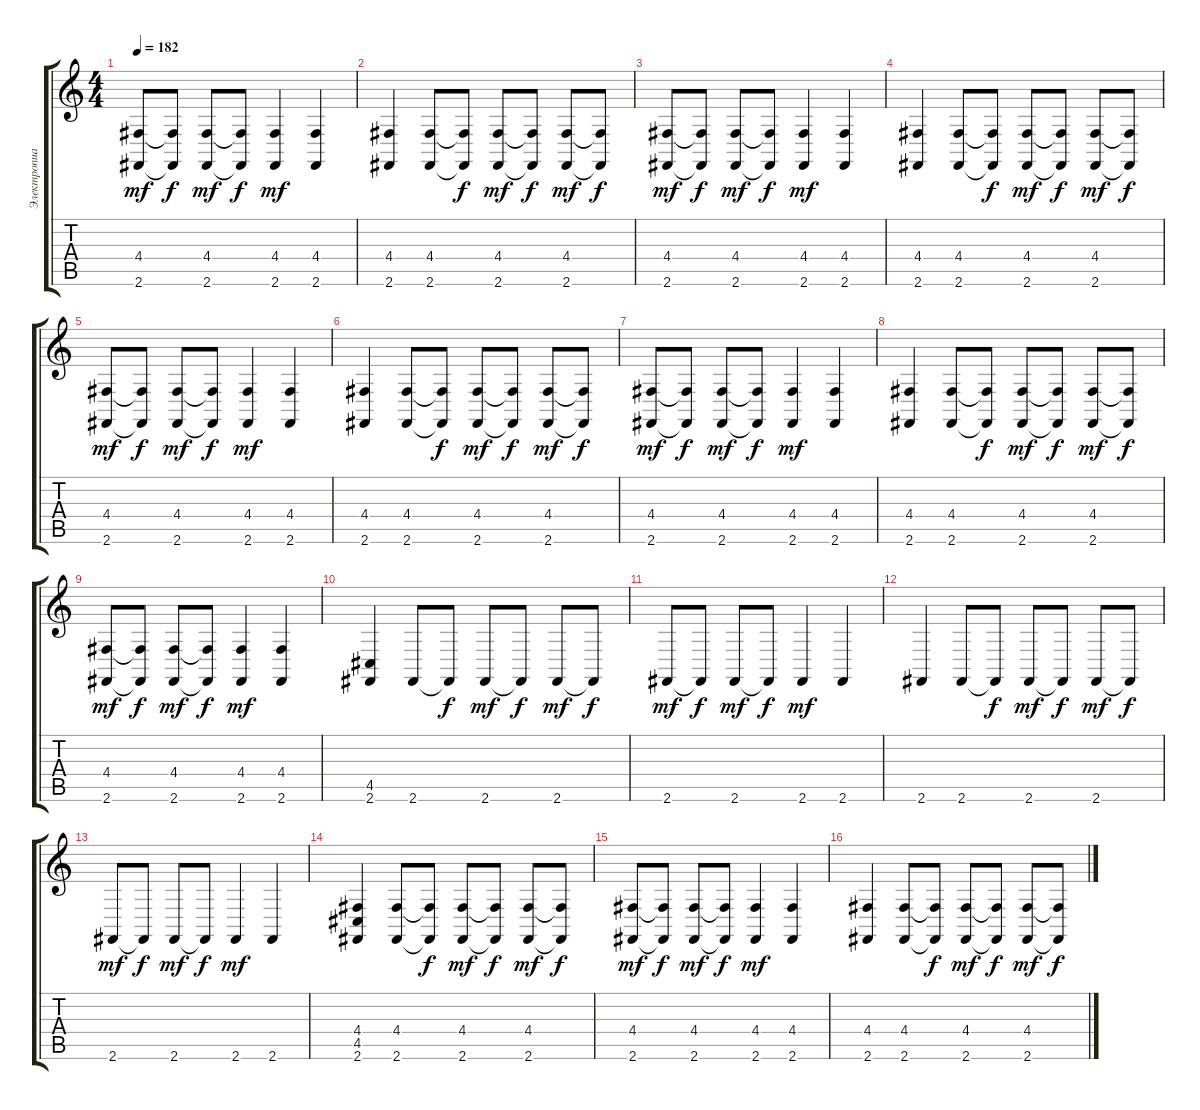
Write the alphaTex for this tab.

\track ("Электропиано" "Электропиа") {instrument celesta}
\staff {score tabs}
\tuning (E4 B3 G3 D3 A2 E2) {hide}
\ts (4 4)
\tempo 182
\clef g2
\ks c
(4.4 2.6).8{dy mf} (4.4{t} 2.6{t}).8{dy f} (4.4 2.6).8{dy mf} (4.4{t} 2.6{t}).8{dy f} (4.4 2.6).4{dy mf} (4.4 2.6).4 |
(4.4 2.6).4 (4.4 2.6).8 (4.4{t} 2.6{t}).8{dy f} (4.4 2.6).8{dy mf} (4.4{t} 2.6{t}).8{dy f} (4.4 2.6).8{dy mf} (4.4{t} 2.6{t}).8{dy f} |
(4.4 2.6).8{dy mf} (4.4{t} 2.6{t}).8{dy f} (4.4 2.6).8{dy mf} (4.4{t} 2.6{t}).8{dy f} (4.4 2.6).4{dy mf} (4.4 2.6).4 |
(4.4 2.6).4 (4.4 2.6).8 (4.4{t} 2.6{t}).8{dy f} (4.4 2.6).8{dy mf} (4.4{t} 2.6{t}).8{dy f} (4.4 2.6).8{dy mf} (4.4{t} 2.6{t}).8{dy f} |
(4.4 2.6).8{dy mf} (4.4{t} 2.6{t}).8{dy f} (4.4 2.6).8{dy mf} (4.4{t} 2.6{t}).8{dy f} (4.4 2.6).4{dy mf} (4.4 2.6).4 |
(4.4 2.6).4 (4.4 2.6).8 (4.4{t} 2.6{t}).8{dy f} (4.4 2.6).8{dy mf} (4.4{t} 2.6{t}).8{dy f} (4.4 2.6).8{dy mf} (4.4{t} 2.6{t}).8{dy f} |
(4.4 2.6).8{dy mf} (4.4{t} 2.6{t}).8{dy f} (4.4 2.6).8{dy mf} (4.4{t} 2.6{t}).8{dy f} (4.4 2.6).4{dy mf} (4.4 2.6).4 |
(4.4 2.6).4 (4.4 2.6).8 (4.4{t} 2.6{t}).8{dy f} (4.4 2.6).8{dy mf} (4.4{t} 2.6{t}).8{dy f} (4.4 2.6).8{dy mf} (4.4{t} 2.6{t}).8{dy f} |
(4.4 2.6).8{dy mf} (4.4{t} 2.6{t}).8{dy f} (4.4 2.6).8{dy mf} (4.4{t} 2.6{t}).8{dy f} (4.4 2.6).4{dy mf} (4.4 2.6).4 |
(4.5 2.6).4 2.6.8 2.6{t}.8{dy f} 2.6.8{dy mf} 2.6{t}.8{dy f} 2.6.8{dy mf} 2.6{t}.8{dy f} |
2.6.8{dy mf} 2.6{t}.8{dy f} 2.6.8{dy mf} 2.6{t}.8{dy f} 2.6.4{dy mf} 2.6.4 |
2.6.4 2.6.8 2.6{t}.8{dy f} 2.6.8{dy mf} 2.6{t}.8{dy f} 2.6.8{dy mf} 2.6{t}.8{dy f} |
2.6.8{dy mf} 2.6{t}.8{dy f} 2.6.8{dy mf} 2.6{t}.8{dy f} 2.6.4{dy mf} 2.6.4 |
(4.4 4.5 2.6).4 (4.4 2.6).8 (4.4{t} 2.6{t}).8{dy f} (4.4 2.6).8{dy mf} (4.4{t} 2.6{t}).8{dy f} (4.4 2.6).8{dy mf} (4.4{t} 2.6{t}).8{dy f} |
(4.4 2.6).8{dy mf} (4.4{t} 2.6{t}).8{dy f} (4.4 2.6).8{dy mf} (4.4{t} 2.6{t}).8{dy f} (4.4 2.6).4{dy mf} (4.4 2.6).4 |
(4.4 2.6).4 (4.4 2.6).8 (4.4{t} 2.6{t}).8{dy f} (4.4 2.6).8{dy mf} (4.4{t} 2.6{t}).8{dy f} (4.4 2.6).8{dy mf} (4.4{t} 2.6{t}).8{dy f}
